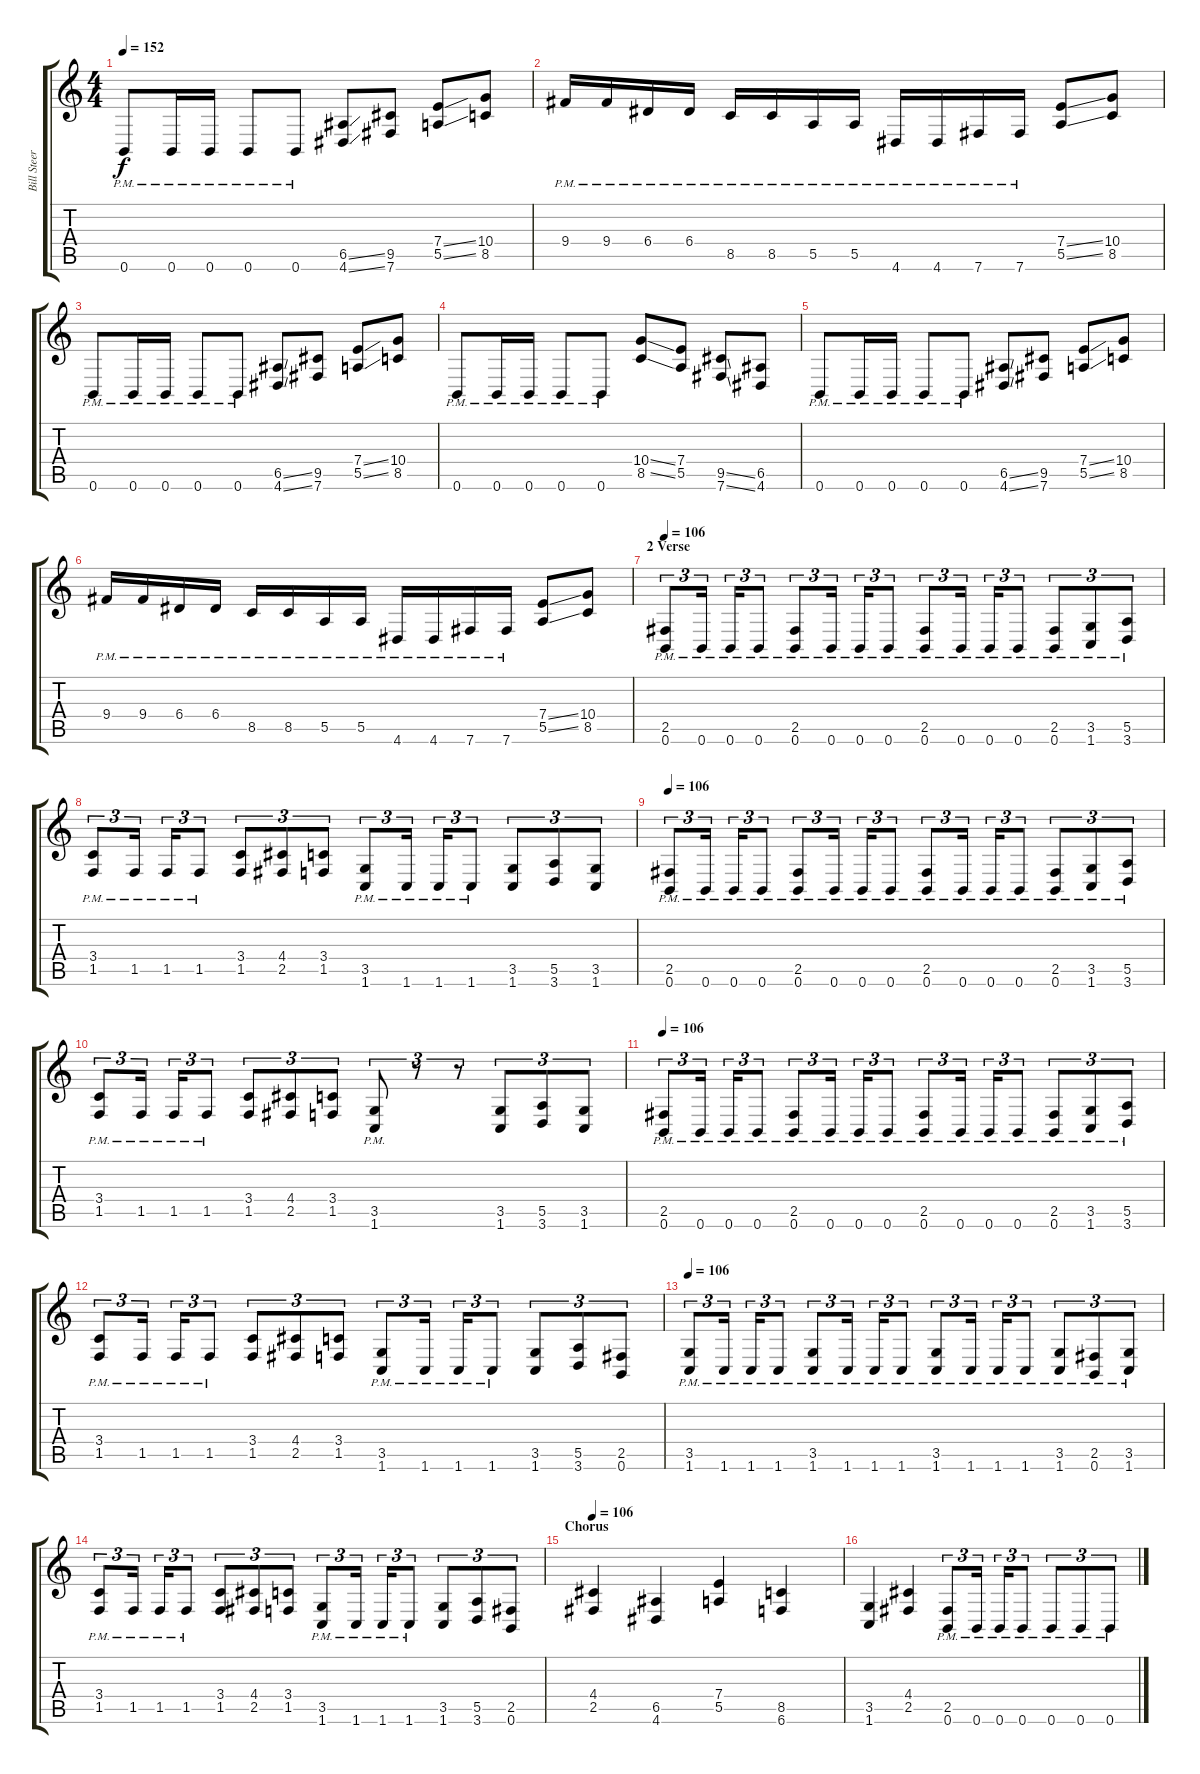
\track ("Bill Steer" "Bill Steer") {instrument distortionguitar}
\staff {score tabs}
\tuning (B3 Gb3 D3 A2 E2 B1) {hide}
\ts (4 4)
\tempo 152
\clef g2
\ks c
0.6{pm}.8{dy f} 0.6{pm}.16 0.6{pm}.16 0.6{pm}.8 0.6{pm}.8 (6.5{ss} 4.6{ss}).8 (9.5 7.6).8 (7.4{ss} 5.5{ss}).8 (10.4 8.5).8 |
9.4{pm}.16 9.4{pm}.16 6.4{pm}.16 6.4{pm}.16 8.5{pm}.16 8.5{pm}.16 5.5{pm}.16 5.5{pm}.16 4.6{pm}.16 4.6{pm}.16 7.6{pm}.16 7.6{pm}.16 (7.4{ss} 5.5{ss}).8 (10.4 8.5).8 |
0.6{pm}.8 0.6{pm}.16 0.6{pm}.16 0.6{pm}.8 0.6{pm}.8 (6.5{ss} 4.6{ss}).8 (9.5 7.6).8 (7.4{ss} 5.5{ss}).8 (10.4 8.5).8 |
0.6{pm}.8 0.6{pm}.16 0.6{pm}.16 0.6{pm}.8 0.6{pm}.8 (10.4{ss} 8.5{ss}).8 (7.4 5.5).8 (9.5{ss} 7.6{ss}).8 (6.5 4.6).8 |
0.6{pm}.8 0.6{pm}.16 0.6{pm}.16 0.6{pm}.8 0.6{pm}.8 (6.5{ss} 4.6{ss}).8 (9.5 7.6).8 (7.4{ss} 5.5{ss}).8 (10.4 8.5).8 |
9.4{pm}.16 9.4{pm}.16 6.4{pm}.16 6.4{pm}.16 8.5{pm}.16 8.5{pm}.16 5.5{pm}.16 5.5{pm}.16 4.6{pm}.16 4.6{pm}.16 7.6{pm}.16 7.6{pm}.16 (7.4{ss} 5.5{ss}).8 (10.4 8.5).8 |
\section ("" "2 Verse")
\tempo 106
(2.5{pm} 0.6{pm}).8{tu (3 2)} 0.6{pm}.16{tu (3 2)} 0.6{pm}.16{tu (3 2)} 0.6{pm}.8{tu (3 2)} (2.5{pm} 0.6{pm}).8{tu (3 2)} 0.6{pm}.16{tu (3 2)} 0.6{pm}.16{tu (3 2)} 0.6{pm}.8{tu (3 2)} (2.5{pm} 0.6{pm}).8{tu (3 2)} 0.6{pm}.16{tu (3 2)} 0.6{pm}.16{tu (3 2)} 0.6{pm}.8{tu (3 2)} (2.5{pm} 0.6{pm}).8{tu (3 2)} (3.5{pm} 1.6{pm}).8{tu (3 2)} (5.5{pm} 3.6{pm}).8{tu (3 2)} |
(3.4{pm} 1.5{pm}).8{tu (3 2)} 1.5{pm}.16{tu (3 2)} 1.5{pm}.16{tu (3 2)} 1.5{pm}.8{tu (3 2)} (3.4 1.5).8{tu (3 2)} (4.4 2.5).8{tu (3 2)} (3.4 1.5).8{tu (3 2)} (3.5{pm} 1.6{pm}).8{tu (3 2)} 1.6{pm}.16{tu (3 2)} 1.6{pm}.16{tu (3 2)} 1.6{pm}.8{tu (3 2)} (3.5 1.6).8{tu (3 2)} (5.5 3.6).8{tu (3 2)} (3.5 1.6).8{tu (3 2)} |
\tempo 106
(2.5{pm} 0.6{pm}).8{tu (3 2)} 0.6{pm}.16{tu (3 2)} 0.6{pm}.16{tu (3 2)} 0.6{pm}.8{tu (3 2)} (2.5{pm} 0.6{pm}).8{tu (3 2)} 0.6{pm}.16{tu (3 2)} 0.6{pm}.16{tu (3 2)} 0.6{pm}.8{tu (3 2)} (2.5{pm} 0.6{pm}).8{tu (3 2)} 0.6{pm}.16{tu (3 2)} 0.6{pm}.16{tu (3 2)} 0.6{pm}.8{tu (3 2)} (2.5{pm} 0.6{pm}).8{tu (3 2)} (3.5{pm} 1.6{pm}).8{tu (3 2)} (5.5{pm} 3.6{pm}).8{tu (3 2)} |
(3.4{pm} 1.5{pm}).8{tu (3 2)} 1.5{pm}.16{tu (3 2)} 1.5{pm}.16{tu (3 2)} 1.5{pm}.8{tu (3 2)} (3.4 1.5).8{tu (3 2)} (4.4 2.5).8{tu (3 2)} (3.4 1.5).8{tu (3 2)} (3.5{pm} 1.6{pm}).8{tu (3 2)} r.8{tu (3 2)} r.8{tu (3 2)} (3.5 1.6).8{tu (3 2)} (5.5 3.6).8{tu (3 2)} (3.5 1.6).8{tu (3 2)} |
\tempo 106
(2.5{pm} 0.6{pm}).8{tu (3 2)} 0.6{pm}.16{tu (3 2)} 0.6{pm}.16{tu (3 2)} 0.6{pm}.8{tu (3 2)} (2.5{pm} 0.6{pm}).8{tu (3 2)} 0.6{pm}.16{tu (3 2)} 0.6{pm}.16{tu (3 2)} 0.6{pm}.8{tu (3 2)} (2.5{pm} 0.6{pm}).8{tu (3 2)} 0.6{pm}.16{tu (3 2)} 0.6{pm}.16{tu (3 2)} 0.6{pm}.8{tu (3 2)} (2.5{pm} 0.6{pm}).8{tu (3 2)} (3.5{pm} 1.6{pm}).8{tu (3 2)} (5.5{pm} 3.6{pm}).8{tu (3 2)} |
(3.4{pm} 1.5{pm}).8{tu (3 2)} 1.5{pm}.16{tu (3 2)} 1.5{pm}.16{tu (3 2)} 1.5{pm}.8{tu (3 2)} (3.4 1.5).8{tu (3 2)} (4.4 2.5).8{tu (3 2)} (3.4 1.5).8{tu (3 2)} (3.5{pm} 1.6{pm}).8{tu (3 2)} 1.6{pm}.16{tu (3 2)} 1.6{pm}.16{tu (3 2)} 1.6{pm}.8{tu (3 2)} (3.5 1.6).8{tu (3 2)} (5.5 3.6).8{tu (3 2)} (2.5 0.6).8{tu (3 2)} |
\tempo 106
(3.5{pm} 1.6{pm}).8{tu (3 2)} 1.6{pm}.16{tu (3 2)} 1.6{pm}.16{tu (3 2)} 1.6{pm}.8{tu (3 2)} (3.5{pm} 1.6{pm}).8{tu (3 2)} 1.6{pm}.16{tu (3 2)} 1.6{pm}.16{tu (3 2)} 1.6{pm}.8{tu (3 2)} (3.5{pm} 1.6{pm}).8{tu (3 2)} 1.6{pm}.16{tu (3 2)} 1.6{pm}.16{tu (3 2)} 1.6{pm}.8{tu (3 2)} (3.5{pm} 1.6{pm}).8{tu (3 2)} (2.5{pm} 0.6{pm}).8{tu (3 2)} (3.5{pm} 1.6{pm}).8{tu (3 2)} |
(3.4{pm} 1.5{pm}).8{tu (3 2)} 1.5{pm}.16{tu (3 2)} 1.5{pm}.16{tu (3 2)} 1.5{pm}.8{tu (3 2)} (3.4 1.5).8{tu (3 2)} (4.4 2.5).8{tu (3 2)} (3.4 1.5).8{tu (3 2)} (3.5{pm} 1.6{pm}).8{tu (3 2)} 1.6{pm}.16{tu (3 2)} 1.6{pm}.16{tu (3 2)} 1.6{pm}.8{tu (3 2)} (3.5 1.6).8{tu (3 2)} (5.5 3.6).8{tu (3 2)} (2.5 0.6).8{tu (3 2)} |
\section ("" "Chorus")
\tempo 106
(4.4 2.5).4 (6.5 4.6).4 (7.4 5.5).4 (8.5 6.6).4 |
(3.5 1.6).4 (4.4 2.5).4 (2.5{pm} 0.6{pm}).8{tu (3 2)} 0.6{pm}.16{tu (3 2)} 0.6{pm}.16{tu (3 2)} 0.6{pm}.8{tu (3 2)} 0.6{pm}.8{tu (3 2)} 0.6{pm}.8{tu (3 2)} 0.6{pm}.8{tu (3 2)}
